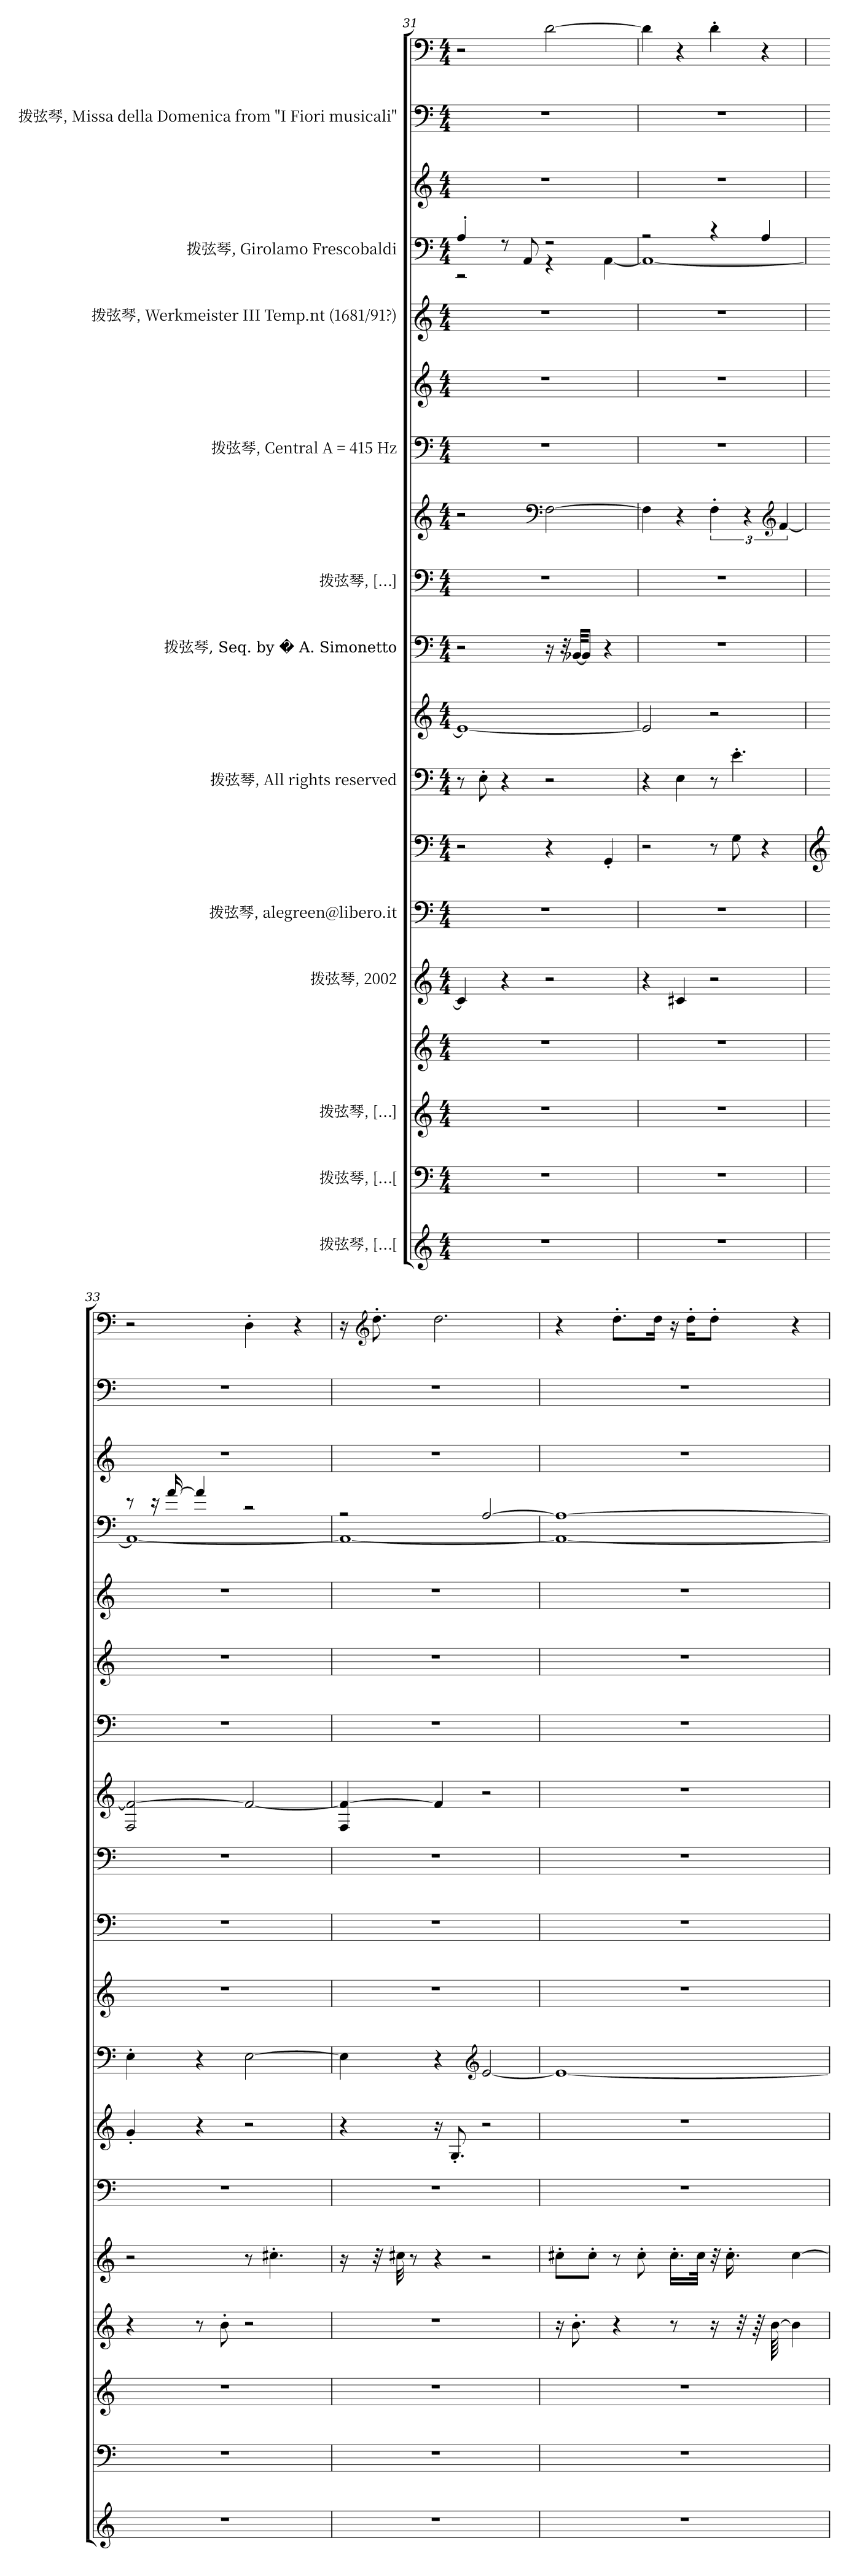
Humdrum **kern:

**kern	**kern	**kern	**kern	**kern	**kern	**kern	**kern	**kern	**kern	**kern	**kern	**kern	**kern	**kern	**kern	**kern	**kern	**kern
*part12	*part11	*part10	*part10	*part9	*part8	*part8	*part7	*part7	*part6	*part5	*part5	*part4	*part4	*part3	*part2	*part2	*part1	*part1
*staff19	*staff18	*staff17	*staff16	*staff15	*staff14	*staff13	*staff12	*staff11	*staff10	*staff9	*staff8	*staff7	*staff6	*staff5	*staff4	*staff3	*staff2	*staff1
*I"拨弦琴, [...[	*I"拨弦琴, [...[	*I"拨弦琴, [...]	*	*I"拨弦琴, 2002	*I"拨弦琴, alegreen@libero.it	*	*I"拨弦琴, All rights reserved	*	*I"拨弦琴, Seq. by � A. Simonetto	*I"拨弦琴, [...]	*	*I"拨弦琴, Central A = 415 Hz	*	*I"拨弦琴, Werkmeister III Temp.nt (1681/91?)	*I"拨弦琴, Girolamo Frescobaldi	*	*I"拨弦琴, Missa della Domenica from &quot;I Fiori musicali&quot;	*
*clefG2	*clefF4	*clefG2	*clefG2	*clefG2	*clefF4	*clefF4	*clefF4	*clefG2	*clefF4	*clefF4	*clefG2	*clefF4	*clefG2	*clefG2	*clefF4	*clefG2	*clefF4	*clefF4
*k[]	*k[]	*k[]	*k[]	*k[]	*k[]	*k[]	*k[]	*k[]	*k[]	*k[]	*k[]	*k[]	*k[]	*k[]	*k[]	*k[]	*k[]	*k[]
*M4/4	*M4/4	*M4/4	*M4/4	*M4/4	*M4/4	*M4/4	*M4/4	*M4/4	*M4/4	*M4/4	*M4/4	*M4/4	*M4/4	*M4/4	*M4/4	*M4/4	*M4/4	*M4/4
=31	=31	=31	=31	=31	=31	=31	=31	=31	=31	=31	=31	=31	=31	=31	=31	=31	=31	=31
*	*	*	*	*	*	*	*	*	*	*	*	*	*	*	*^	*	*	*
1r	1r	1r	1r	4c#/]	1r	2r	8r	1e_	2r	1r	2r	1r	1r	1r	4A'/	2r	1r	1r	2r
.	.	.	.	.	.	.	8E'\	.	.	.	.	.	.	.	.	.	.	.	.
.	.	.	.	4r	.	.	4r	.	.	.	.	.	.	.	8r	.	.	.	.
.	.	.	.	.	.	.	.	.	.	.	.	.	.	.	8AA/	.	.	.	.
*	*	*	*	*	*	*	*	*	*	*	*clefF4	*	*	*	*	*	*	*	*
.	.	.	.	2r	.	4r	2r	.	16r	.	[2F\	.	.	.	2r	4r	.	.	[2d\
.	.	.	.	.	.	.	.	.	32r	.	.	.	.	.	.	.	.	.	.
.	.	.	.	.	.	.	.	.	[32BB-X/KKL	.	.	.	.	.	.	.	.	.	.
.	.	.	.	.	.	.	.	.	8BB-/J]	.	.	.	.	.	.	.	.	.	.
.	.	.	.	.	.	4GG'/	.	.	4r	.	.	.	.	.	.	[4AA\	.	.	.
=32	=32	=32	=32	=32	=32	=32	=32	=32	=32	=32	=32	=32	=32	=32	=32	=32	=32	=32	=32
1r	1r	1r	1r	4r	1r	2r	4r	2e/]	1r	1r	4F\]	1r	1r	1r	2r	1AA_	1r	1r	4d\]
.	.	.	.	4c#X/	.	.	4E\	.	.	.	4r	.	.	.	.	.	.	.	4r
.	.	.	.	2r	.	8r	8r	2r	.	.	6F'\	.	.	.	4r	.	.	.	4d'\
.	.	.	.	.	.	8G\	4.e'\	.	.	.	.	.	.	.	.	.	.	.	.
.	.	.	.	.	.	.	.	.	.	.	6r	.	.	.	.	.	.	.	.
.	.	.	.	.	.	4r	.	.	.	.	.	.	.	.	4A/	.	.	.	4r
*	*	*	*	*	*	*	*	*	*	*	*clefG2	*	*	*	*	*	*	*	*
.	.	.	.	.	.	.	.	.	.	.	[6f/	.	.	.	.	.	.	.	.
!!LO:PB:g=z
=33	=33	=33	=33	=33	=33	=33	=33	=33	=33	=33	=33	=33	=33	=33	=33	=33	=33	=33	=33
*	*	*	*	*	*	*clefG2	*	*	*	*	*	*	*	*	*	*	*	*	*
1r	1r	1r	4r	2r	1r	4g'/	4E'\	1r	1r	1r	2F/ 2f/_	1r	1r	1r	8r	1AA_	1r	1r	2r
.	.	.	.	.	.	.	.	.	.	.	.	.	.	.	16r	.	.	.	.
.	.	.	.	.	.	.	.	.	.	.	.	.	.	.	[16a/	.	.	.	.
.	.	.	8r	.	.	4r	4r	.	.	.	.	.	.	.	4a/]	.	.	.	.
.	.	.	8b'\	.	.	.	.	.	.	.	.	.	.	.	.	.	.	.	.
.	.	.	2r	8r	.	2r	[2E\	.	.	.	2f/_	.	.	.	2r	.	.	.	4D'\
.	.	.	.	4.cc#X'\	.	.	.	.	.	.	.	.	.	.	.	.	.	.	.
.	.	.	.	.	.	.	.	.	.	.	.	.	.	.	.	.	.	.	4r
=34	=34	=34	=34	=34	=34	=34	=34	=34	=34	=34	=34	=34	=34	=34	=34	=34	=34	=34	=34
1r	1r	1r	1r	16r	1r	4r	4E\]	1r	1r	1r	4F/ 4f/_	1r	1r	1r	2r	1AA_	1r	1r	16r
*	*	*	*	*	*	*	*	*	*	*	*	*	*	*	*	*	*	*	*clefG2
.	.	.	.	32r	.	.	.	.	.	.	.	.	.	.	.	.	.	.	8.dd'\
.	.	.	.	32cc#X\	.	.	.	.	.	.	.	.	.	.	.	.	.	.	.
.	.	.	.	8r	.	.	.	.	.	.	.	.	.	.	.	.	.	.	.
.	.	.	.	4r	.	16r	4r	.	.	.	4f/]	.	.	.	.	.	.	.	2.dd\
.	.	.	.	.	.	8.G'/	.	.	.	.	.	.	.	.	.	.	.	.	.
*	*	*	*	*	*	*	*clefG2	*	*	*	*	*	*	*	*	*	*	*	*
.	.	.	.	2r	.	2r	[2e/	.	.	.	2r	.	.	.	[2A/	.	.	.	.
=35	=35	=35	=35	=35	=35	=35	=35	=35	=35	=35	=35	=35	=35	=35	=35	=35	=35	=35	=35
1r	1r	1r	16r	8cc#X'\L	1r	1r	1e_	1r	1r	1r	1r	1r	1r	1r	1A_	1AA_	1r	1r	4r
.	.	.	8.b'\	.	.	.	.	.	.	.	.	.	.	.	.	.	.	.	.
.	.	.	.	8cc#'\J	.	.	.	.	.	.	.	.	.	.	.	.	.	.	.
.	.	.	4r	8r	.	.	.	.	.	.	.	.	.	.	.	.	.	.	8.dd'\L
.	.	.	.	8cc#'\	.	.	.	.	.	.	.	.	.	.	.	.	.	.	.
.	.	.	.	.	.	.	.	.	.	.	.	.	.	.	.	.	.	.	16dd\Jk
.	.	.	8r	16.cc#'\LL	.	.	.	.	.	.	.	.	.	.	.	.	.	.	16r
.	.	.	.	.	.	.	.	.	.	.	.	.	.	.	.	.	.	.	16dd'\KL
.	.	.	.	32cc#\JJk	.	.	.	.	.	.	.	.	.	.	.	.	.	.	.
.	.	.	16r	32r	.	.	.	.	.	.	.	.	.	.	.	.	.	.	8dd'\J
.	.	.	.	16.cc#'\	.	.	.	.	.	.	.	.	.	.	.	.	.	.	.
.	.	.	32r	.	.	.	.	.	.	.	.	.	.	.	.	.	.	.	.
.	.	.	64r	.	.	.	.	.	.	.	.	.	.	.	.	.	.	.	.
.	.	.	[64b\	.	.	.	.	.	.	.	.	.	.	.	.	.	.	.	.
.	.	.	4b\]	[4cc#\	.	.	.	.	.	.	.	.	.	.	.	.	.	.	4r
*	*	*	*	*	*	*	*	*	*	*	*	*	*	*	*v	*v	*	*	*
=	=	=	=	=	=	=	=	=	=	=	=	=	=	=	=	=	=	=
*-	*-	*-	*-	*-	*-	*-	*-	*-	*-	*-	*-	*-	*-	*-	*-	*-	*-	*-
